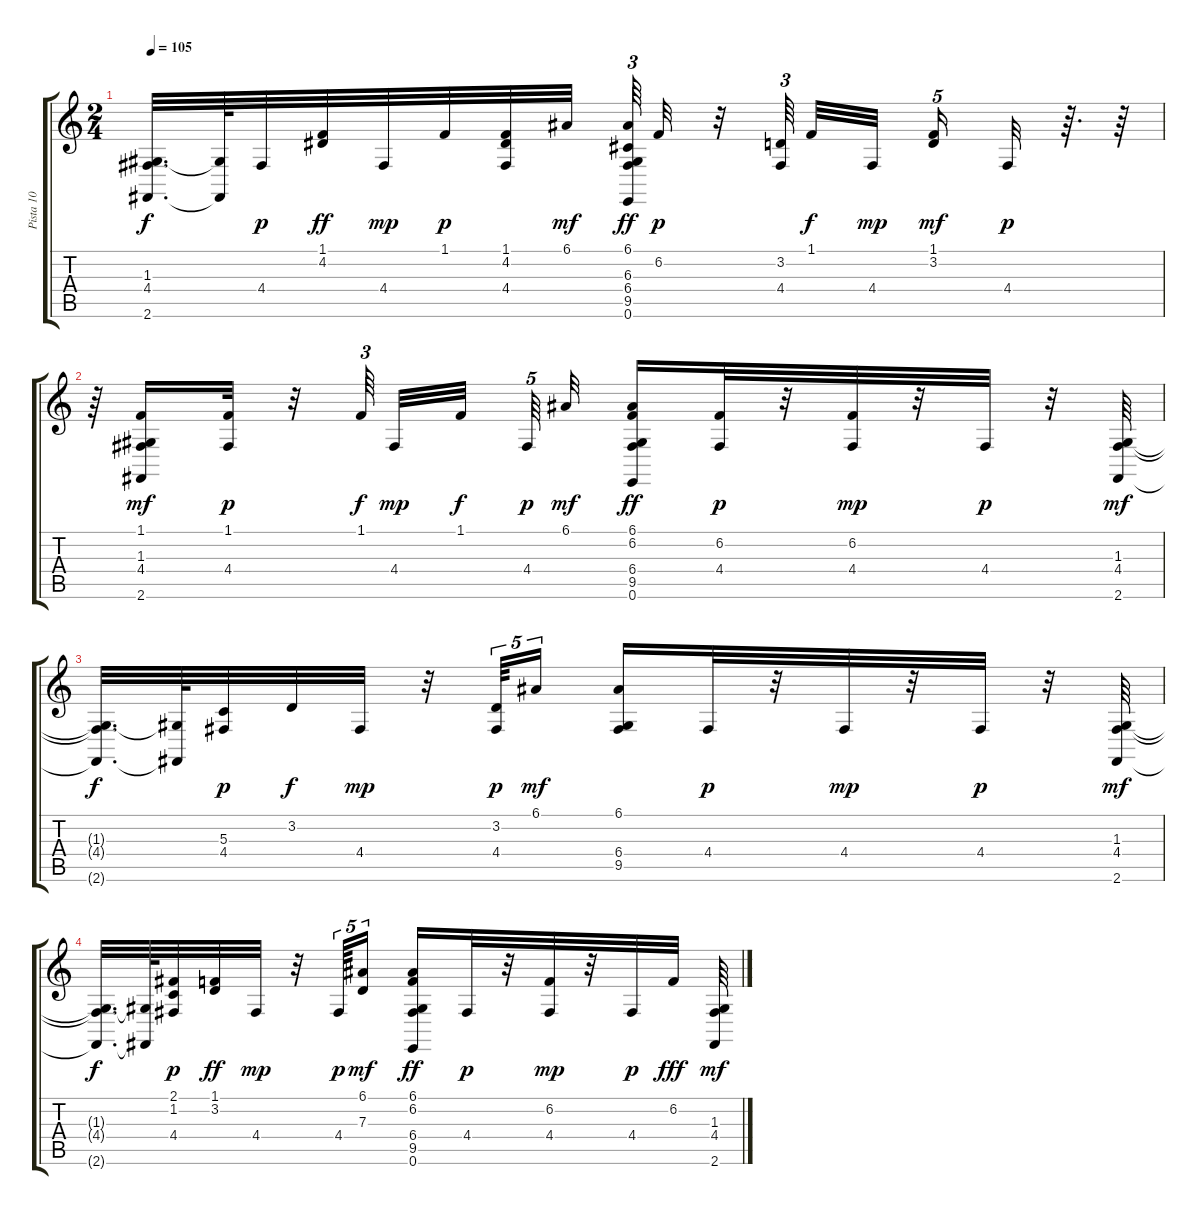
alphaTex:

\track ("Pista 10" "Pista 10") {instrument drawbarorgan}
\staff {score tabs}
\tuning (E4 B3 G3 D3 A2 E2) {hide}
\ts (2 4)
\tempo 105
\clef g2
\ks c
(1.3{t} 4.4{t} 2.6{t}).32{d dy f} (1.3{t} 2.6{t}).64 4.4.32{dy p} (1.1 4.2).32{dy ff} 4.4.32{dy mp} 1.1.32{dy p} (1.1 4.2 4.4).32 6.1.32{dy mf} (6.1 6.3 6.4 9.5 0.6).64{tu (3 2) dy ff} 6.2.32{dy p} r.32 (3.2 4.4).64{tu (3 2) beam splitsecondary} 1.1.32{dy f} 4.4.32{dy mp beam splitsecondary} (1.1 3.2).16{tu (5 4) dy mf} 4.4.32{dy p} r.64{d} r.64 |
r.64 (1.1 1.3 4.4 2.6).16{dy mf} (1.1 4.4).32{dy p} r.32 1.1.64{tu (3 2) dy f beam splitsecondary} 4.4.32{dy mp} 1.1.32{dy f beam splitsecondary} 4.4.64{tu (5 4) dy p} 6.1.32{dy mf} (6.1 6.2 6.4 9.5 0.6).16{dy ff} (6.2 4.4).32{dy p} r.32 (6.2 4.4).32{dy mp} r.32 4.4.32{dy p} r.32 (1.3 4.4 2.6).64{dy mf} |
(1.3{t} 4.4{t} 2.6{t}).32{d dy f} (1.3{t} 2.6{t}).64 (5.3 4.4).32{dy p} 3.2.32{dy f} 4.4.32{dy mp} r.32 (3.2 4.4).64{tu (5 4) dy p} 6.1.16{tu (5 4) dy mf} (6.1 6.4 9.5).16 4.4.32{dy p} r.32 4.4.32{dy mp} r.32 4.4.32{dy p} r.32 (1.3 4.4 2.6).64{dy mf} |
(1.3{t} 4.4{t} 2.6{t}).32{d dy f} (1.3{t} 2.6{t}).64 (2.1 1.2 4.4).32{dy p} (1.1 3.2).32{dy ff} 4.4.32{dy mp} r.32 4.4.64{tu (5 4) dy p} (6.1 7.3).16{tu (5 4) dy mf} (6.1 6.2 6.4 9.5 0.6).16{dy ff} 4.4.32{dy p} r.32 (6.2 4.4).32{dy mp} r.32 4.4.32{dy p} 6.2.32{dy fff} (1.3 4.4 2.6).64{dy mf}
